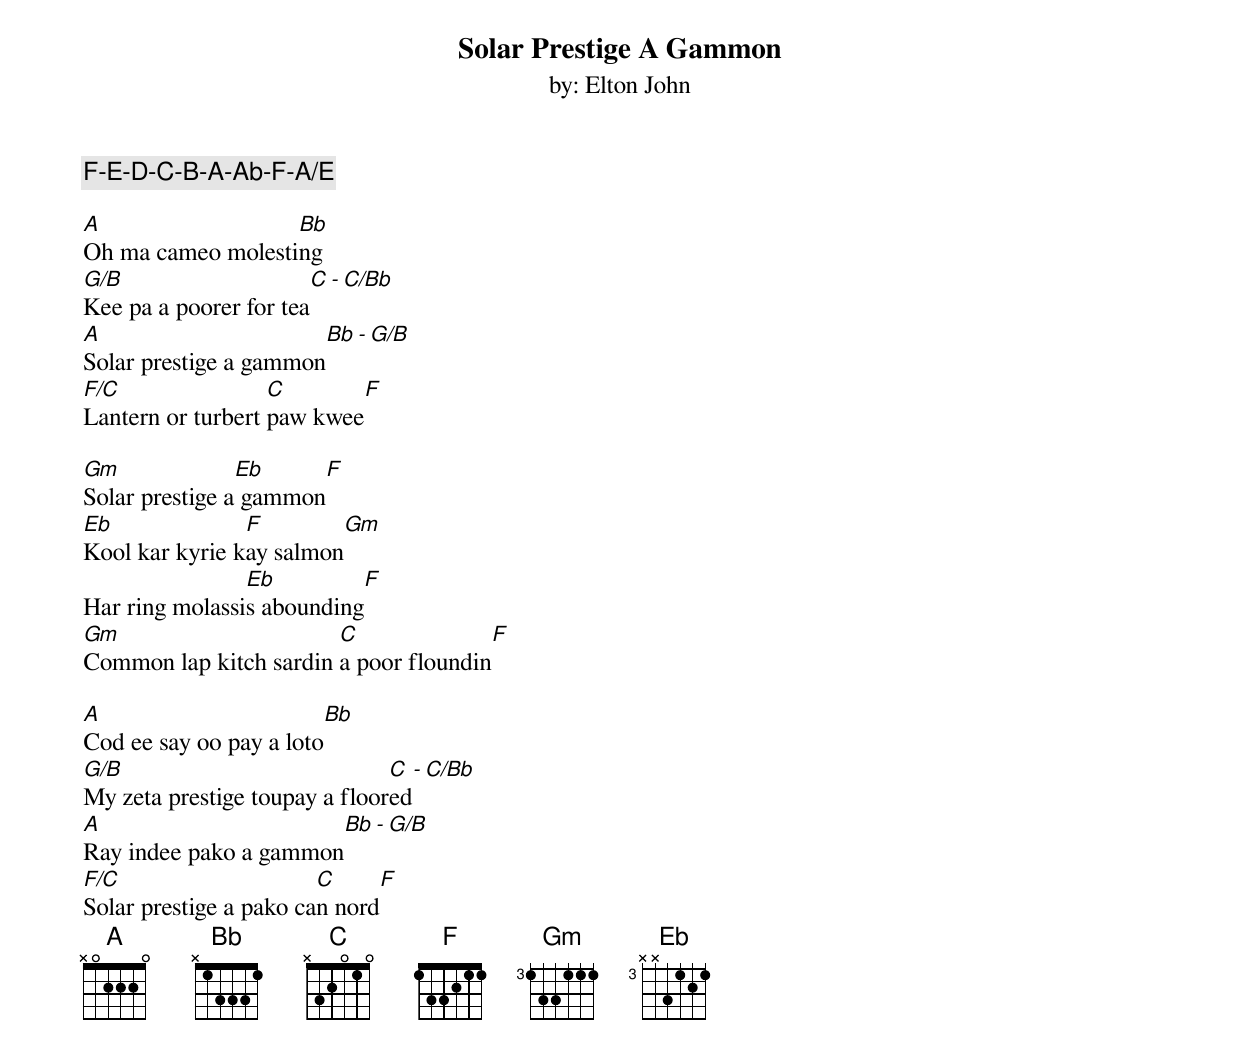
Solar Prestige A Gammon
by: Elton John

F-E-D-C-B-A-Ab-F-A/E

A		   Bb
Oh ma cameo molesting
G/B			   C - C/Bb
Kee pa a poorer for tea
A			Bb - G/B
Solar prestige a gammon
F/C		   C		F
Lantern or turbert paw kwee

Gm		Eb	  F
Solar prestige a gammon
Eb		F	   Gm
Kool kar kyrie kay salmon
		Eb		F
Har ring molassis abounding
Gm			C			F
Common lap kitch sardin a poor floundin

A			   Bb
Cod ee say oo pay a loto
G/B		               C - C/Bb
My zeta prestige toupay a floored
A			Bb - G/B
Ray indee pako a gammon
F/C			C	    F
Solar prestige a pako can nord
